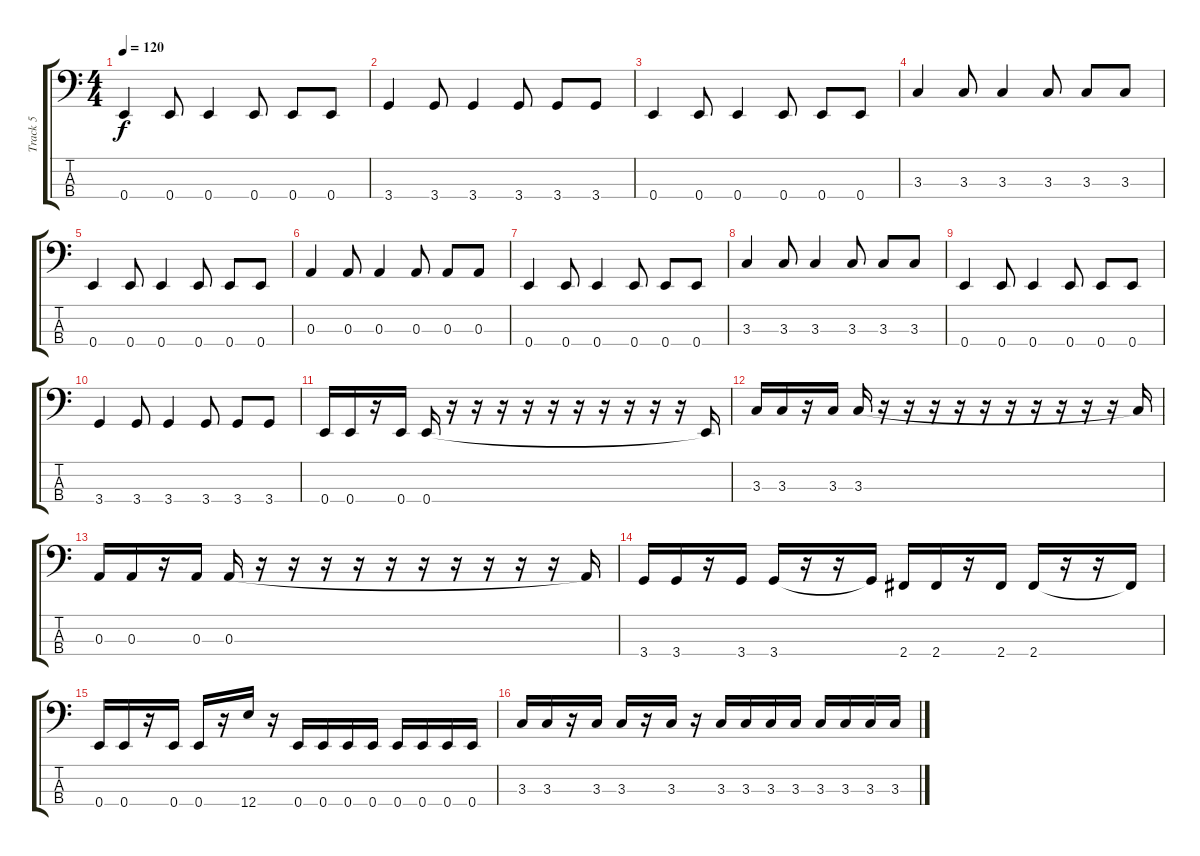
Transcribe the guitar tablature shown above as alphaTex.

\track ("Track 5" "Track 5") {instrument electricbassfinger}
\staff {score tabs}
\tuning (G2 D2 A1 E1) {hide}
\ts (4 4)
\tempo 120
\clef f4
\ks c
0.4.4{dy f} 0.4.8 0.4.4 0.4.8 0.4.8 0.4.8 |
3.4.4 3.4.8 3.4.4 3.4.8 3.4.8 3.4.8 |
0.4.4 0.4.8 0.4.4 0.4.8 0.4.8 0.4.8 |
3.3.4 3.3.8 3.3.4 3.3.8 3.3.8 3.3.8 |
0.4.4 0.4.8 0.4.4 0.4.8 0.4.8 0.4.8 |
0.3.4 0.3.8 0.3.4 0.3.8 0.3.8 0.3.8 |
0.4.4 0.4.8 0.4.4 0.4.8 0.4.8 0.4.8 |
3.3.4 3.3.8 3.3.4 3.3.8 3.3.8 3.3.8 |
0.4.4 0.4.8 0.4.4 0.4.8 0.4.8 0.4.8 |
3.4.4 3.4.8 3.4.4 3.4.8 3.4.8 3.4.8 |
0.4.16 0.4.16 r.16 0.4.16 0.4.16 r.16 r.16 r.16 r.16 r.16 r.16 r.16 r.16 r.16 r.16 0.4{t}.16 |
3.3.16 3.3.16 r.16 3.3.16 3.3.16 r.16 r.16 r.16 r.16 r.16 r.16 r.16 r.16 r.16 r.16 3.3{t}.16 |
0.3.16 0.3.16 r.16 0.3.16 0.3.16 r.16 r.16 r.16 r.16 r.16 r.16 r.16 r.16 r.16 r.16 0.3{t}.16 |
3.4.16 3.4.16 r.16 3.4.16 3.4.16 r.16 r.16 3.4{t}.16 2.4.16 2.4.16 r.16 2.4.16 2.4.16 r.16 r.16 2.4{t}.16 |
0.4.16 0.4.16 r.16 0.4.16 0.4.16 r.16 12.4.16 r.16 0.4.16 0.4.16 0.4.16 0.4.16 0.4.16 0.4.16 0.4.16 0.4.16 |
3.3.16 3.3.16 r.16 3.3.16 3.3.16 r.16 3.3.16 r.16 3.3.16 3.3.16 3.3.16 3.3.16 3.3.16 3.3.16 3.3.16 3.3.16
